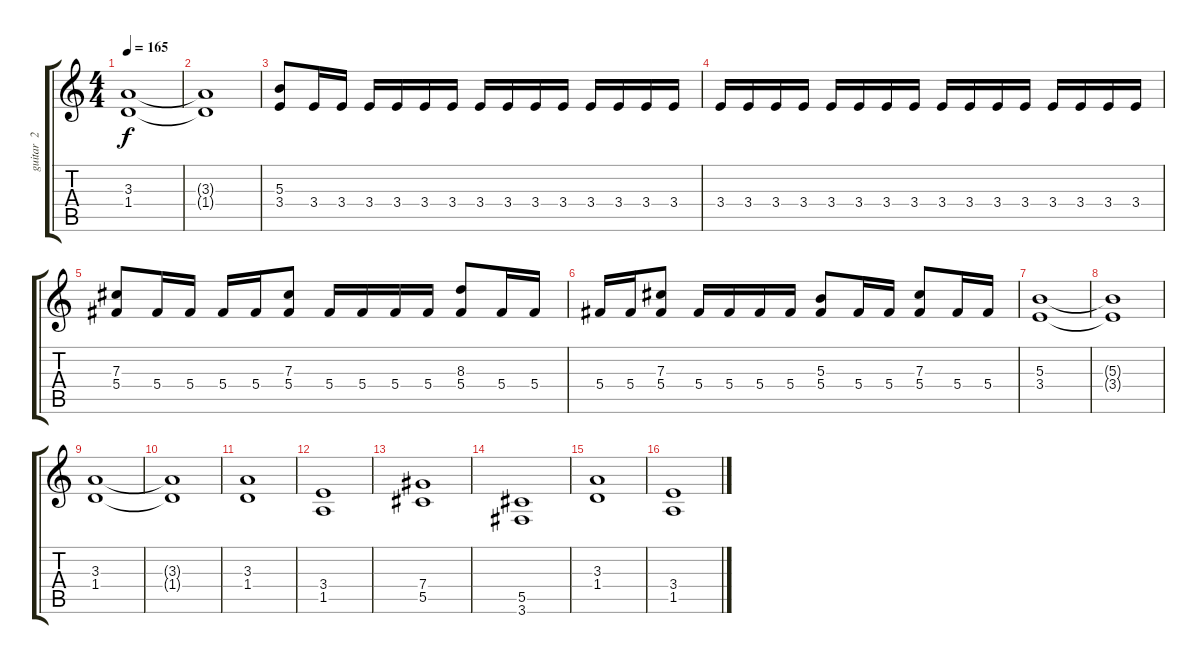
\track ("guitar  2" "guitar  2") {instrument overdrivenguitar}
\staff {score tabs}
\tuning (Eb4 Bb3 Gb3 Db3 Ab2 Eb2) {hide}
\ts (4 4)
\tempo 165
\clef g2
\ks c
(3.3 1.4).1{dy f} |
(3.3{t} 1.4{t}).1 |
(5.3 3.4).8 3.4.16 3.4.16 3.4.16 3.4.16 3.4.16 3.4.16 3.4.16 3.4.16 3.4.16 3.4.16 3.4.16 3.4.16 3.4.16 3.4.16 |
3.4.16 3.4.16 3.4.16 3.4.16 3.4.16 3.4.16 3.4.16 3.4.16 3.4.16 3.4.16 3.4.16 3.4.16 3.4.16 3.4.16 3.4.16 3.4.16 |
(7.3 5.4).8 5.4.16 5.4.16 5.4.16 5.4.16 (7.3 5.4).8 5.4.16 5.4.16 5.4.16 5.4.16 (8.3 5.4).8 5.4.16 5.4.16 |
5.4.16 5.4.16 (7.3 5.4).8 5.4.16 5.4.16 5.4.16 5.4.16 (5.3 5.4).8 5.4.16 5.4.16 (7.3 5.4).8 5.4.16 5.4.16 |
(5.3 3.4).1 |
(5.3{t} 3.4{t}).1 |
(3.3 1.4).1 |
(3.3{t} 1.4{t}).1 |
(3.3 1.4).1 |
(3.4 1.5).1 |
(7.4 5.5).1 |
(5.5 3.6).1 |
(3.3 1.4).1 |
(3.4 1.5).1
